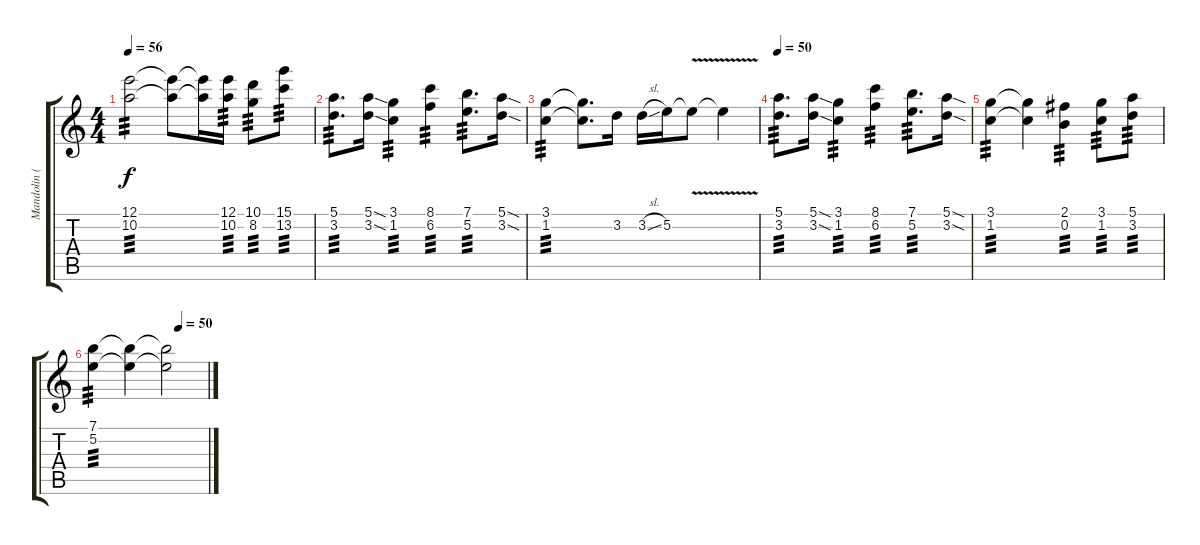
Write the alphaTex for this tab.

\track ("Mandolin (Rhythm)" "Mandolin (") {instrument banjo}
\staff {score tabs}
\tuning (E4 B3 G3 D3 A2 E2) {hide}
\displaytranspose 12
\ts (4 4)
\tempo 56
\clef g2
\ks c
(12.1 10.2).2{tp 3 dy f} (12.1{t} 10.2{t}).8 (12.1{t} 10.2{t}).16 (12.1 10.2).16{tp 3} (10.1 8.2).8{tp 3} (15.1 13.2).8{tp 3} |
(5.1 3.2).8{d tp 3} (5.1{sod} 3.2{sod}).16 (3.1 1.2).4{tp 3} (8.1 6.2).4{tp 3} (7.1 5.2).8{d tp 3} (5.1{sod} 3.2{sod}).16 |
(3.1 1.2).4{tp 3} (3.1{t} 1.2{t}).8{d} 3.2.16 3.2{sl}.16 5.2.16 5.2{v t}.8 5.2{v t}.4 |
\tempo 50
(5.1 3.2).8{d tp 3} (5.1{sod} 3.2{sod}).16 (3.1 1.2).4{tp 3} (8.1 6.2).4{tp 3} (7.1 5.2).8{d tp 3} (5.1{sod} 3.2{sod}).16 |
(3.1 1.2).4{tp 3} (3.1{t} 1.2{t}).4 (2.1 0.2).4{tp 3} (3.1 1.2).8{tp 3} (5.1 3.2).8{tp 3} |
\tempo (50 0.75)
(7.1 5.2).4{tp 3} (7.1{t} 5.2{t}).4 (7.1{t} 5.2{t}).2
